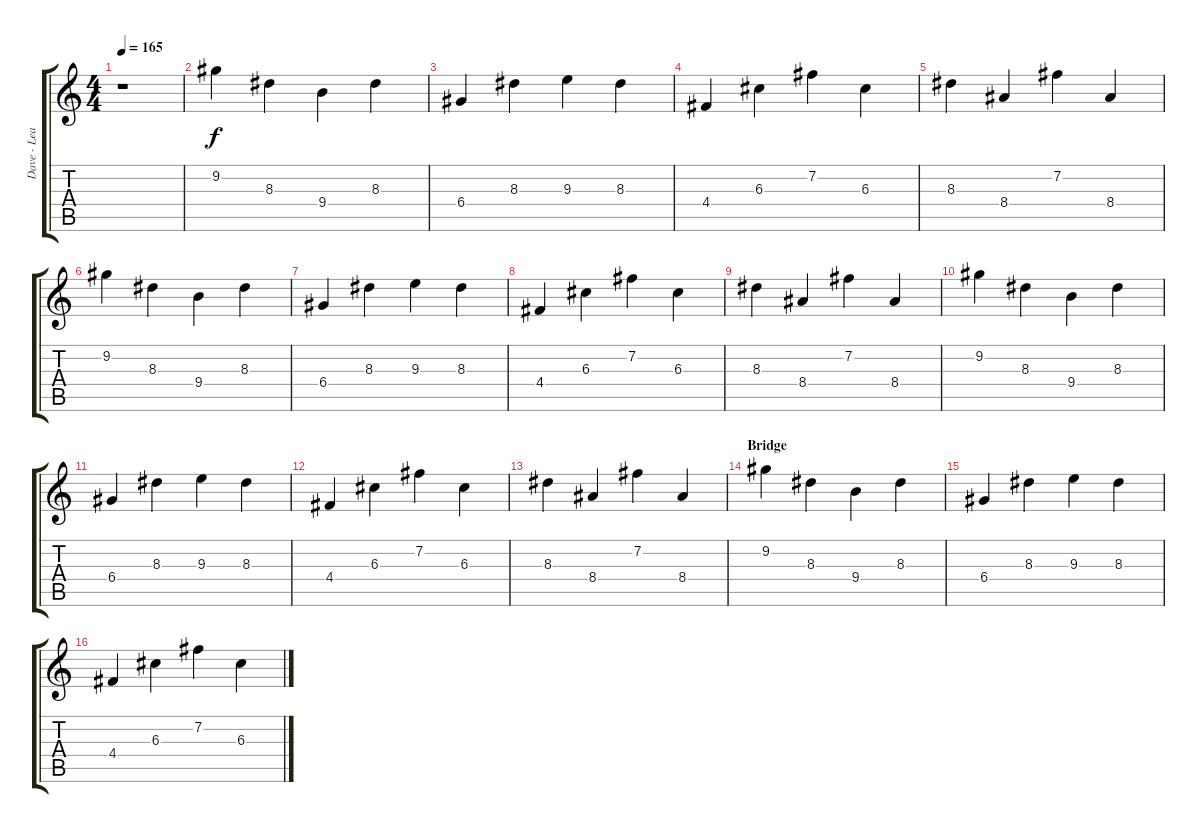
\track ("Dave - Lead Guitar" "Dave - Lea") {instrument distortionguitar}
\staff {score tabs}
\tuning (E4 B3 G3 D3 A2 D2) {hide}
\ts (4 4)
\tempo 165
\clef g2
\ks c
r.1{dy f} |
9.2.4{volume 12} 8.3.4 9.4.4 8.3.4 |
6.4.4 8.3.4 9.3.4 8.3.4 |
4.4.4 6.3.4 7.2.4 6.3.4 |
8.3.4 8.4.4 7.2.4 8.4.4 |
9.2.4 8.3.4 9.4.4 8.3.4 |
6.4.4 8.3.4 9.3.4 8.3.4 |
4.4.4 6.3.4 7.2.4 6.3.4 |
8.3.4 8.4.4 7.2.4 8.4.4 |
9.2.4 8.3.4 9.4.4 8.3.4 |
6.4.4 8.3.4 9.3.4 8.3.4 |
4.4.4 6.3.4 7.2.4 6.3.4 |
8.3.4 8.4.4 7.2.4 8.4.4 |
\section ("" "Bridge")
9.2.4 8.3.4 9.4.4 8.3.4 |
6.4.4 8.3.4 9.3.4 8.3.4 |
4.4.4 6.3.4 7.2.4 6.3.4
